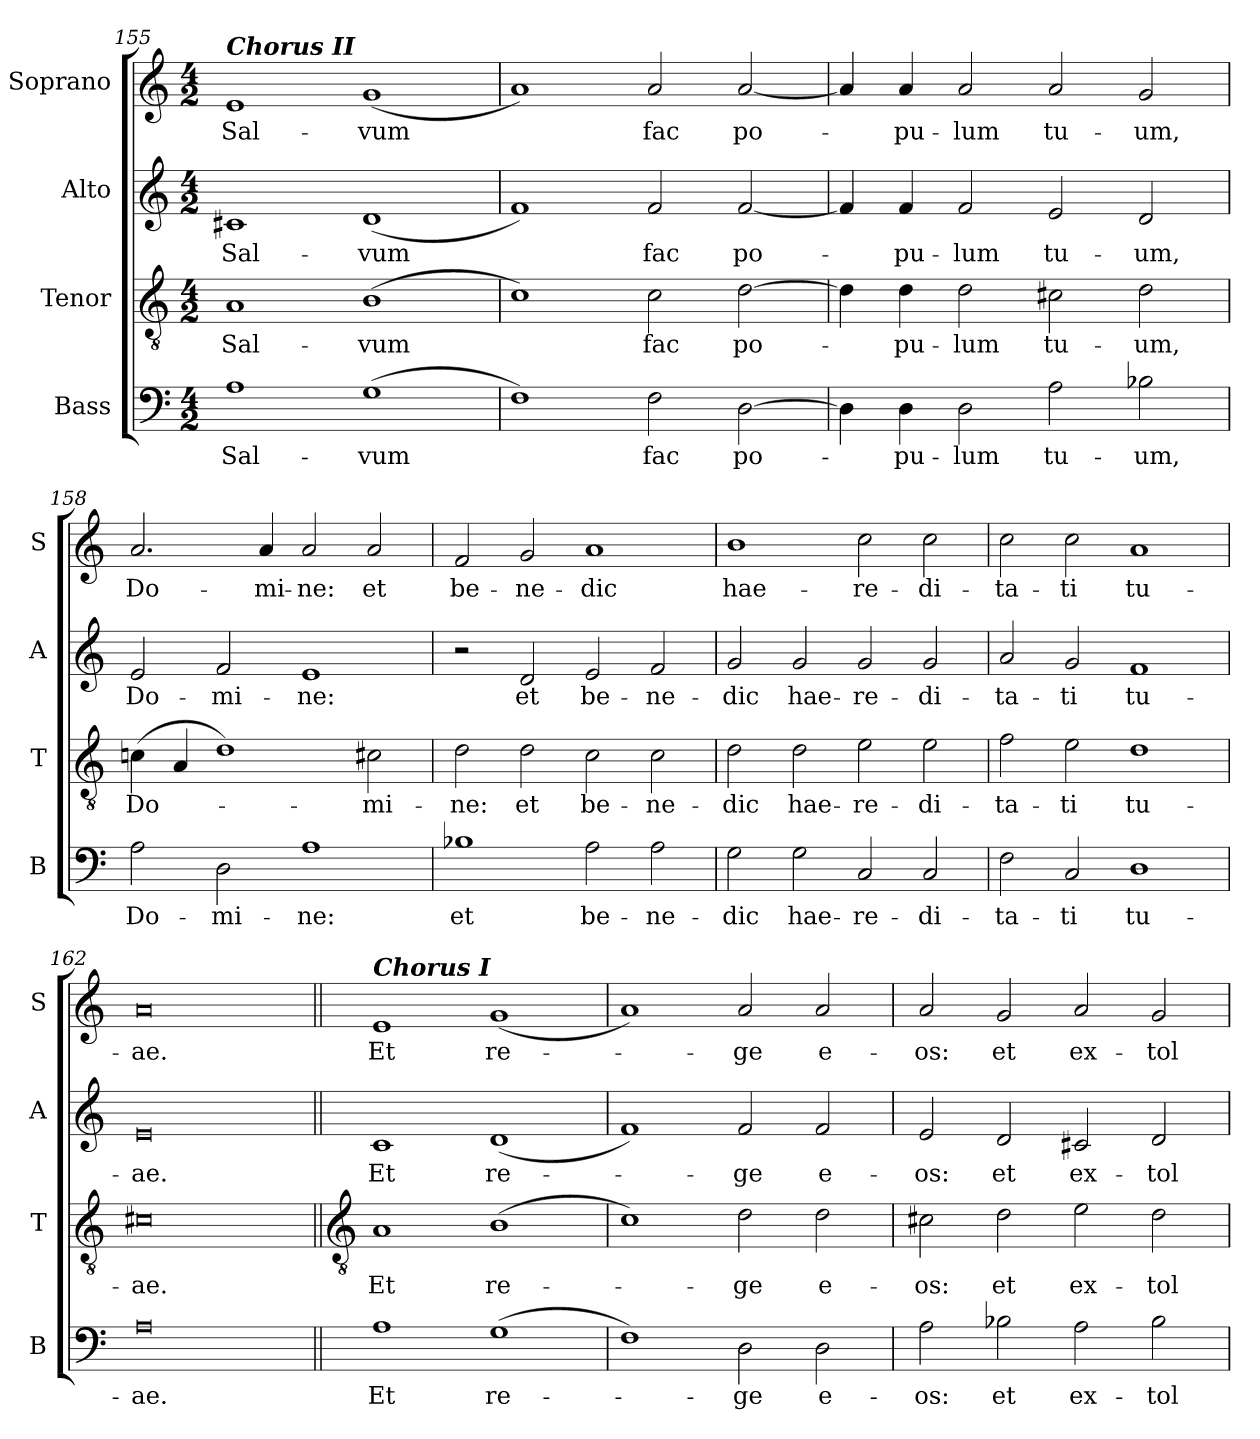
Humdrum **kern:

**kern	**text	**kern	**text	**kern	**text	**kern	**text
*part4	*part4	*part3	*part3	*part2	*part2	*part1	*part1
*staff4	*staff4	*staff3	*staff3	*staff2	*staff2	*staff1	*staff1
*I"Bass	*	*I"Tenor	*	*I"Alto	*	*I"Soprano	*
*I'B	*	*I'T	*	*I'A	*	*I'S	*
!!LO:LB:g=z
*clefF4	*	*clefGv2	*	*clefG2	*	*clefG2	*
*k[]	*	*k[]	*	*k[]	*	*k[]	*
*C:	*	*C:	*	*C:	*	*C:	*
*M4/2	*	*M4/2	*	*M4/2	*	*M4/2	*
=155	=155	=155	=155	=155	=155	=155	=155
!	!	!	!	!	!	!LO:TX:a:Bi:t=Chorus II	!
!	!LO:LY:b	!	!LO:LY:b	!	!LO:LY:b	!	!LO:LY:b
1A	Sal-	1A	Sal-	1c#X	Sal-	1e	Sal-
!	!LO:LY:b	!	!LO:LY:b	!	!LO:LY:b	!	!LO:LY:b
(>1G	-vum	(>1B	-vum	(<1d	-vum	(<1g	-vum
=156	=156	=156	=156	=156	=156	=156	=156
1F)	.	1c)	.	1f)	.	1a)	.
!	!LO:LY:b	!	!LO:LY:b	!	!LO:LY:b	!	!LO:LY:b
2F	fac	2c	fac	2f	fac	2a	fac
!	!LO:LY:b	!	!LO:LY:b	!	!LO:LY:b	!	!LO:LY:b
[2D	po-	[2d	po-	[2f	po-	[2a	po-
=157	=157	=157	=157	=157	=157	=157	=157
4D]	.	4d]	.	4f]	.	4a]	.
!	!LO:LY:b	!	!LO:LY:b	!	!LO:LY:b	!	!LO:LY:b
4D	pu-	4d	pu-	4f	pu-	4a	pu-
!	!LO:LY:b	!	!LO:LY:b	!	!LO:LY:b	!	!LO:LY:b
2D	-lum	2d	-lum	2f	-lum	2a	-lum
!	!LO:LY:b	!	!LO:LY:b	!	!LO:LY:b	!	!LO:LY:b
2A	tu-	2c#X	tu-	2e	tu-	2a	tu-
!	!LO:LY:b	!	!LO:LY:b	!	!LO:LY:b	!	!LO:LY:b
2B-	-um,	2d	-um,	2d	-um,	2g	-um,
=158	=158	=158	=158	=158	=158	=158	=158
!	!LO:LY:b	!	!LO:LY:b	!	!LO:LY:b	!	!LO:LY:b
2A	Do-	(<4cn	Do-	2e	Do-	2.a	Do-
.	.	4A	.	.	.	.	.
!	!LO:LY:b	!	!	!	!LO:LY:b	!	!
2D	-mi-	1d/)	.	2f	-mi-	.	.
!	!	!	!	!	!	!	!LO:LY:b
.	.	.	.	.	.	4a	-mi-
!	!LO:LY:b	!	!	!	!LO:LY:b	!	!LO:LY:b
1A	-ne:	.	.	1e	-ne:	2a	-ne:
!	!	!	!LO:LY:b	!	!	!	!LO:LY:b
.	.	2c#X	mi-	.	.	2a	et
=159	=159	=159	=159	=159	=159	=159	=159
!	!LO:LY:b	!	!LO:LY:b	!	!	!	!LO:LY:b
1B-X	et	2d	-ne:	2r	.	2f	be-
!	!	!	!LO:LY:b	!	!LO:LY:b	!	!LO:LY:b
.	.	2d	et	2d	et	2g	-ne-
!	!LO:LY:b	!	!LO:LY:b	!	!LO:LY:b	!	!LO:LY:b
2A	be-	2c	be-	2e	be-	1a	-dic
!	!LO:LY:b	!	!LO:LY:b	!	!LO:LY:b	!	!
2A	-ne-	2c	-ne-	2f	-ne-	.	.
=160	=160	=160	=160	=160	=160	=160	=160
!	!LO:LY:b	!	!LO:LY:b	!	!LO:LY:b	!	!LO:LY:b
2G	-dic	2d	-dic	2g	-dic	1b	hae-
!	!LO:LY:b	!	!LO:LY:b	!	!LO:LY:b	!	!
2G	hae-	2d	hae-	2g	hae-	.	.
!	!LO:LY:b	!	!LO:LY:b	!	!LO:LY:b	!	!LO:LY:b
2C	-re-	2e	-re-	2g	-re-	2cc	-re-
!	!LO:LY:b	!	!LO:LY:b	!	!LO:LY:b	!	!LO:LY:b
2C	-di-	2e	-di-	2g	-di-	2cc	-di-
=161	=161	=161	=161	=161	=161	=161	=161
!	!LO:LY:b	!	!LO:LY:b	!	!LO:LY:b	!	!LO:LY:b
2F	-ta-	2f	-ta-	2a	-ta-	2cc	-ta-
!	!LO:LY:b	!	!LO:LY:b	!	!LO:LY:b	!	!LO:LY:b
2C	-ti	2e	-ti	2g	-ti	2cc	-ti
!	!LO:LY:b	!	!LO:LY:b	!	!LO:LY:b	!	!LO:LY:b
1D	tu-	1d	tu-	1f	tu-	1a	tu-
=162	=162	=162	=162	=162	=162	=162	=162
!	!LO:LY:b	!	!LO:LY:b	!	!LO:LY:b	!	!LO:LY:b
0A	-ae.	0c#X	-ae.	0e	-ae.	0a	-ae.
!!LO:LB:g=z
=163||	=163||	=163||	=163||	=163||	=163||	=163||	=163||
*	*	*clefGv2	*	*	*	*	*
!	!	!	!	!	!	!LO:TX:a:Bi:t=Chorus I	!
!	!LO:LY:b	!	!LO:LY:b	!	!LO:LY:b	!	!LO:LY:b
1A	Et	1A	Et	1c	Et	1e	Et
!	!LO:LY:b	!	!LO:LY:b	!	!LO:LY:b	!	!LO:LY:b
(>1G	re-	(>1B	re-	(<1d	re-	(<1g	re-
=164	=164	=164	=164	=164	=164	=164	=164
1F)	.	1c)	.	1f)	.	1a)	.
!	!LO:LY:b	!	!LO:LY:b	!	!LO:LY:b	!	!LO:LY:b
2D	ge	2d	ge	2f	ge	2a	ge
!	!LO:LY:b	!	!LO:LY:b	!	!LO:LY:b	!	!LO:LY:b
2D	e-	2d	e-	2f	e-	2a	e-
=165	=165	=165	=165	=165	=165	=165	=165
!	!LO:LY:b	!	!LO:LY:b	!	!LO:LY:b	!	!LO:LY:b
2A	-os:	2c#X	-os:	2e	-os:	2a	-os:
!	!LO:LY:b	!	!LO:LY:b	!	!LO:LY:b	!	!LO:LY:b
2B-X	et	2d	et	2d	et	2g	et
!	!LO:LY:b	!	!LO:LY:b	!	!LO:LY:b	!	!LO:LY:b
2A	ex-	2e	ex-	2c#X	ex-	2a	ex-
!	!LO:LY:b	!	!LO:LY:b	!	!LO:LY:b	!	!LO:LY:b
2B-	-tol-	2d	-tol-	2d	-tol-	2g	-tol-
=	=	=	=	=	=	=	=
*-	*-	*-	*-	*-	*-	*-	*-
